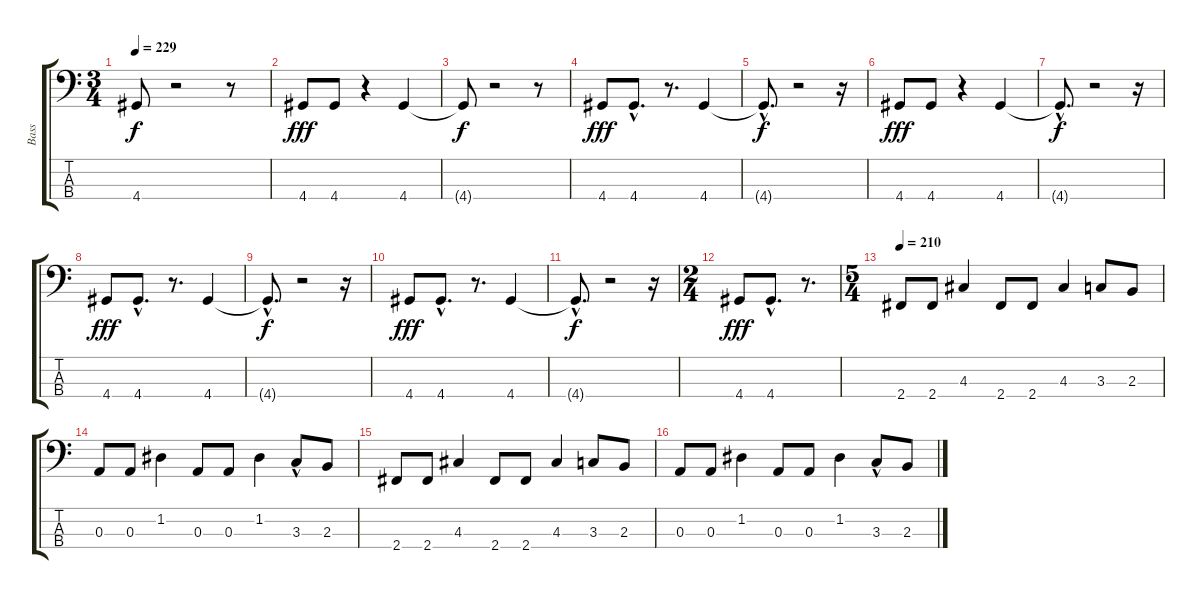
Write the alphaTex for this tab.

\track ("Bass" "Bass") {instrument electricbasspick}
\staff {score tabs}
\tuning (G2 D2 A1 E1) {hide}
\ts (3 4)
\tempo 229
\clef f4
\ks c
4.4{t}.8{dy f} r.2 r.8 |
4.4.8{dy fff} 4.4.8 r.4 4.4.4 |
4.4{t}.8{dy f} r.2 r.8 |
4.4.8{dy fff} 4.4{hac}.8{d} r.8{d} 4.4.4 |
4.4{hac t}.8{d dy f} r.2 r.16 |
4.4.8{dy fff} 4.4.8 r.4 4.4.4 |
4.4{hac t}.8{d dy f} r.2 r.16 |
4.4.8{dy fff} 4.4{hac}.8{d} r.8{d} 4.4.4 |
4.4{hac t}.8{d dy f} r.2 r.16 |
4.4.8{dy fff} 4.4{hac}.8{d} r.8{d} 4.4.4 |
4.4{hac t}.8{d dy f} r.2 r.16 |
\ts (2 4)
4.4.8{dy fff} 4.4{hac}.8{d} r.8{d} |
\ts (5 4)
\tempo 210
2.4.8 2.4.8 4.3.4 2.4.8 2.4.8 4.3.4 3.3.8 2.3.8 |
0.3.8 0.3.8 1.2.4 0.3.8 0.3.8 1.2.4 3.3{hac}.8 2.3.8 |
2.4.8 2.4.8 4.3.4 2.4.8 2.4.8 4.3.4 3.3.8 2.3.8 |
0.3.8 0.3.8 1.2.4 0.3.8 0.3.8 1.2.4 3.3{hac}.8 2.3.8
